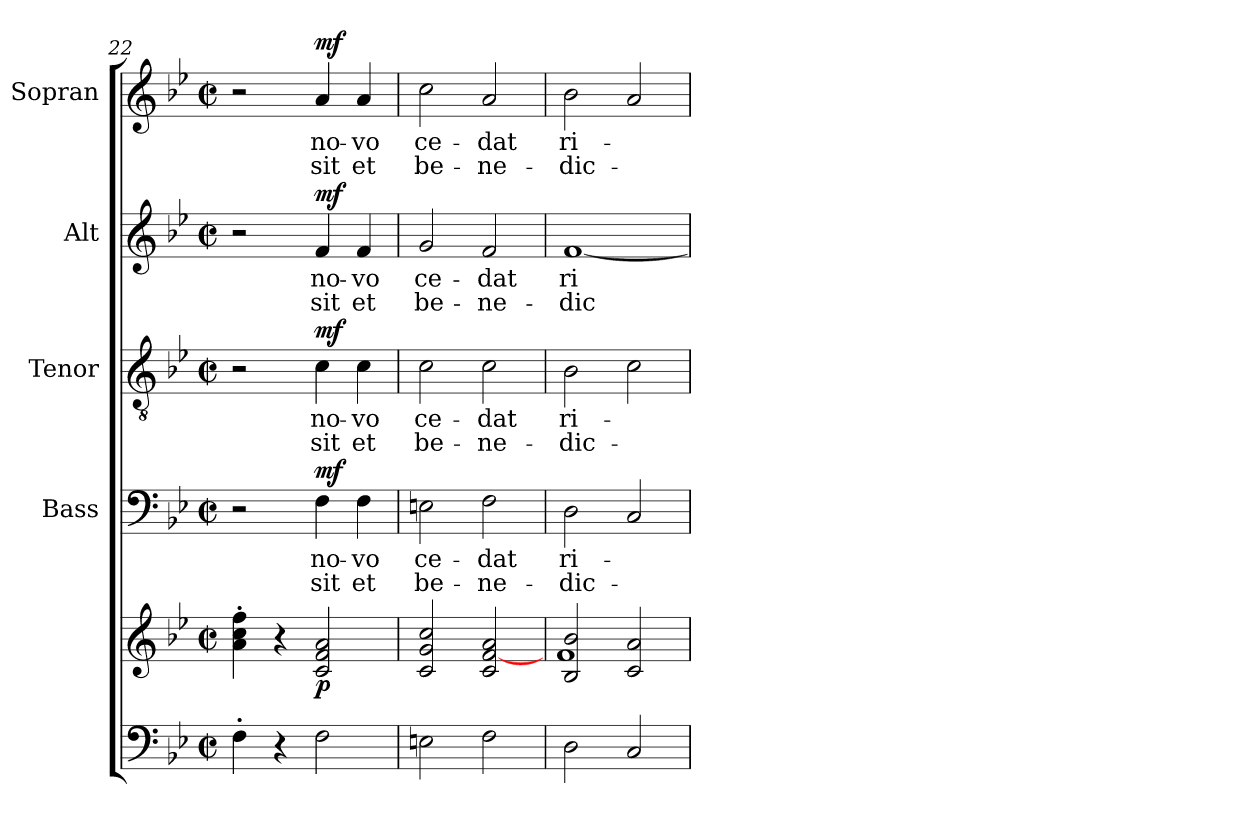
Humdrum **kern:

**kern	**kern	**dynam	**kern	**text	**text	**dynam	**kern	**text	**text	**dynam	**kern	**text	**text	**dynam	**kern	**text	**text	**dynam
*part5	*part5	*part5	*part4	*part4	*part4	*part4	*part3	*part3	*part3	*part3	*part2	*part2	*part2	*part2	*part1	*part1	*part1	*part1
*staff6	*staff5	*staff5/6	*staff4	*staff4	*staff4	*staff4	*staff3	*staff3	*staff3	*staff3	*staff2	*staff2	*staff2	*staff2	*staff1	*staff1	*staff1	*staff1
*	*	*	*I"Bass	*	*	*	*I"Tenor	*	*	*	*I"Alt	*	*	*	*I"Sopran	*	*	*
*	*	*	*I'B.	*	*	*	*I'T.	*	*	*	*I'A.	*	*	*	*I'S.	*	*	*
*clefF4	*clefG2	*	*clefF4	*	*	*	*clefGv2	*	*	*	*clefG2	*	*	*	*clefG2	*	*	*
*k[b-e-]	*k[b-e-]	*	*k[b-e-]	*	*	*	*k[b-e-]	*	*	*	*k[b-e-]	*	*	*	*k[b-e-]	*	*	*
*B-:	*B-:	*	*B-:	*	*	*	*B-:	*	*	*	*B-:	*	*	*	*B-:	*	*	*
*M2/2	*M2/2	*	*M2/2	*	*	*	*M2/2	*	*	*	*M2/2	*	*	*	*M2/2	*	*	*
*met(c|)	*met(c|)	*	*met(c|)	*	*	*	*met(c|)	*	*	*	*met(c|)	*	*	*	*met(c|)	*	*	*
=22	=22	=22	=22	=22	=22	=22	=22	=22	=22	=22	=22	=22	=22	=22	=22	=22	=22	=22
4F'>\	4a\'> 4cc\'> 4ff\'>	.	2r	.	.	.	2r	.	.	.	2r	.	.	.	2r	.	.	.
4r	4r	.	.	.	.	.	.	.	.	.	.	.	.	.	.	.	.	.
!	!	!LO:DY:b	!	!LO:LY:b	!LO:LY:b	!LO:DY:a	!	!LO:LY:b	!LO:LY:b	!LO:DY:a	!	!LO:LY:b	!LO:LY:b	!LO:DY:a	!	!LO:LY:b	!LO:LY:b	!LO:DY:a
2F\	2c/ 2f/ 2a/	p	4F\	no-	sit	mf	4c\	no-	sit	mf	4f/	no-	sit	mf	4a/	no-	sit	mf
!	!	!	!	!LO:LY:b	!LO:LY:b	!	!	!LO:LY:b	!LO:LY:b	!	!	!LO:LY:b	!LO:LY:b	!	!	!LO:LY:b	!LO:LY:b	!
.	.	.	4F\	-vo	et	.	4c\	-vo	et	.	4f/	-vo	et	.	4a/	-vo	et	.
=23	=23	=23	=23	=23	=23	=23	=23	=23	=23	=23	=23	=23	=23	=23	=23	=23	=23	=23
!	!	!	!	!LO:LY:b	!LO:LY:b	!	!	!LO:LY:b	!LO:LY:b	!	!	!LO:LY:b	!LO:LY:b	!	!	!LO:LY:b	!LO:LY:b	!
2En\	2c/ 2g/ 2cc/	.	2En\	ce-	be-	.	2c\	ce-	be-	.	2g/	ce-	be-	.	2cc\	ce-	be-	.
!	!	!	!	!LO:LY:b	!LO:LY:b	!	!	!LO:LY:b	!LO:LY:b	!	!	!LO:LY:b	!LO:LY:b	!	!	!LO:LY:b	!LO:LY:b	!
2F\	2c/ [2f/ 2a/	.	2F\	-dat	-ne-	.	2c\	-dat	-ne-	.	2f/	-dat	-ne-	.	2a/	-dat	-ne-	.
=24	=24	=24	=24	=24	=24	=24	=24	=24	=24	=24	=24	=24	=24	=24	=24	=24	=24	=24
*	*^	*	*	*	*	*	*	*	*	*	*	*	*	*	*	*	*	*
!	!	!	!	!	!LO:LY:b	!LO:LY:b	!	!	!LO:LY:b	!LO:LY:b	!	!	!LO:LY:b	!LO:LY:b	!	!	!LO:LY:b	!LO:LY:b	!
2D\	2B-/ 2b-/	1f	.	2D\	ri-	-dic-	.	2B-\	ri-	-dic-	.	[1f	ri-	-dic-	.	2b-\	ri-	-dic-	.
2C/	2c/ 2a/	.	.	2C/	.	.	.	2c\	.	.	.	.	.	.	.	2a/	.	.	.
*	*v	*v	*	*	*	*	*	*	*	*	*	*	*	*	*	*	*	*	*
=	=	=	=	=	=	=	=	=	=	=	=	=	=	=	=	=	=	=
*-	*-	*-	*-	*-	*-	*-	*-	*-	*-	*-	*-	*-	*-	*-	*-	*-	*-	*-
